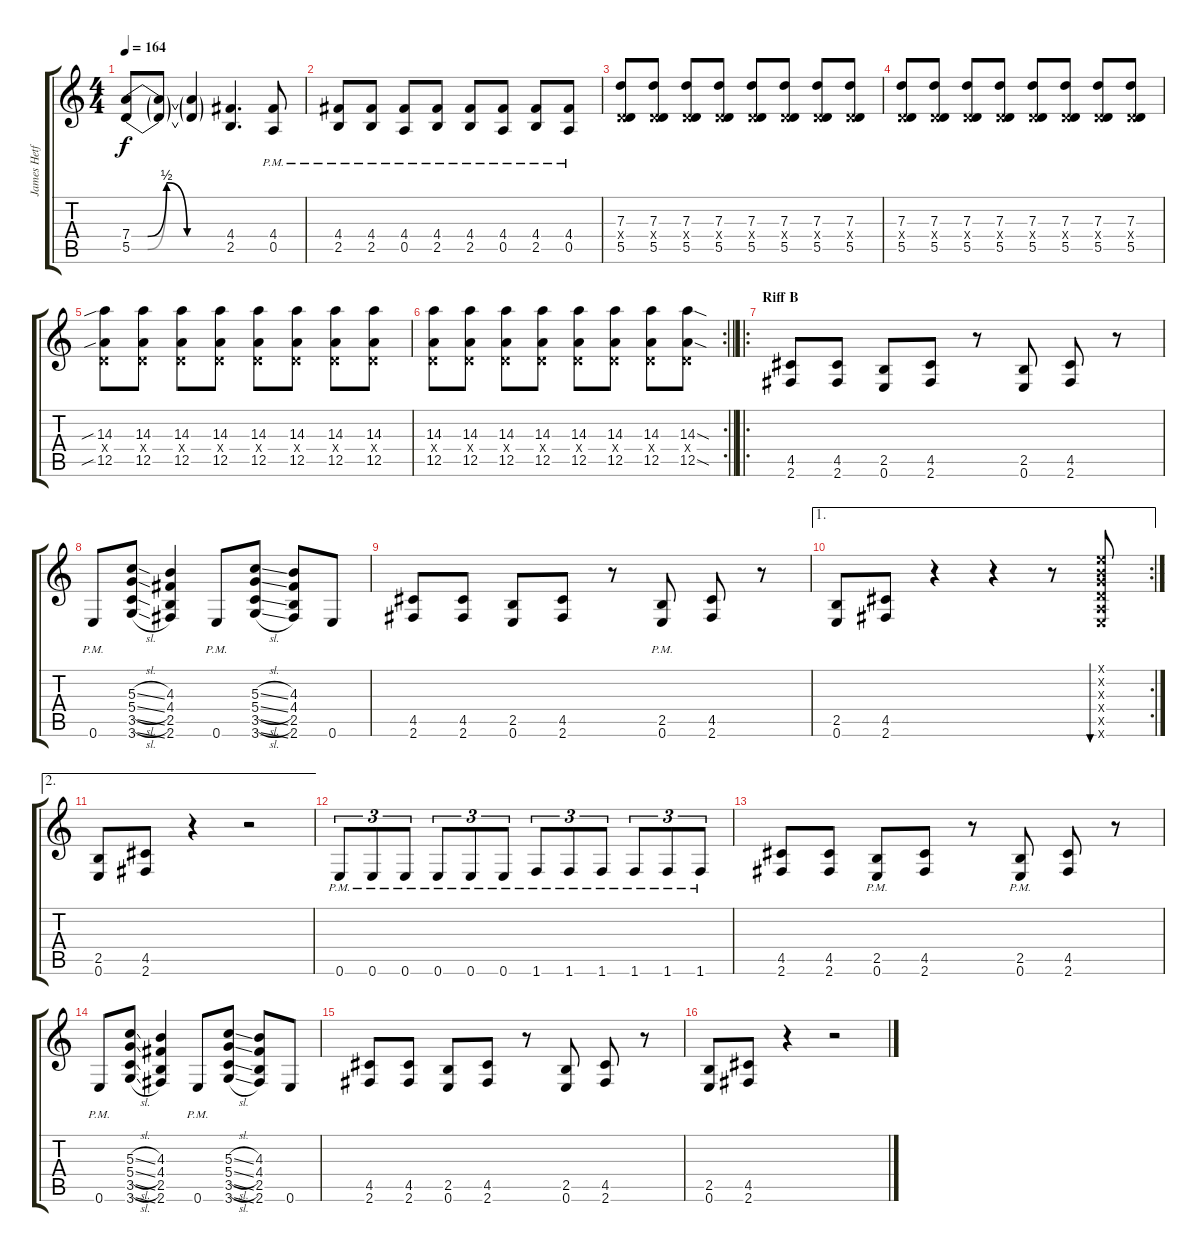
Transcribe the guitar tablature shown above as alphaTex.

\track ("James Hetfield" "James Hetf") {instrument distortionguitar}
\staff {score tabs}
\tuning (E4 B3 G3 D3 A2 E2) {hide}
\ts (4 4)
\tempo 164
\clef g2
\ks c
(7.4{be (custom 0 0 10 0 22 2 35 0 45 0 60 0)} 5.5{be (custom 0 0 10 0 22 2 35 0 60 0)}).8{dy f} (7.4{t} 5.5{t}).8 (7.4{t} 5.5{t}).4 (4.4 2.5).4{d} (4.4{pm} 0.5{pm}).8 |
(4.4{pm} 2.5{pm}).8 (4.4{pm} 2.5{pm}).8 (4.4{pm} 0.5{pm}).8 (4.4{pm} 2.5{pm}).8 (4.4{pm} 2.5{pm}).8 (4.4{pm} 0.5{pm}).8 (4.4{pm} 2.5{pm}).8 (4.4{pm} 0.5{pm}).8 |
(7.3 0.4{x} 5.5).8 (7.3 0.4{x} 5.5).8 (7.3 0.4{x} 5.5).8 (7.3 0.4{x} 5.5).8 (7.3 0.4{x} 5.5).8 (7.3 0.4{x} 5.5).8 (7.3 0.4{x} 5.5).8 (7.3 0.4{x} 5.5).8 |
(7.3 0.4{x} 5.5).8 (7.3 0.4{x} 5.5).8 (7.3 0.4{x} 5.5).8 (7.3 0.4{x} 5.5).8 (7.3 0.4{x} 5.5).8 (7.3 0.4{x} 5.5).8 (7.3 0.4{x} 5.5).8 (7.3 0.4{x} 5.5).8 |
(14.3{sib} 0.4{x} 12.5{sib}).8 (14.3 0.4{x} 12.5).8 (14.3 0.4{x} 12.5).8 (14.3 0.4{x} 12.5).8 (14.3 0.4{x} 12.5).8 (14.3 0.4{x} 12.5).8 (14.3 0.4{x} 12.5).8 (14.3 0.4{x} 12.5).8 |
\rc 2
\barLineRight lightlight
(14.3 0.4{x} 12.5).8 (14.3 0.4{x} 12.5).8 (14.3 0.4{x} 12.5).8 (14.3 0.4{x} 12.5).8 (14.3 0.4{x} 12.5).8 (14.3 0.4{x} 12.5).8 (14.3 0.4{x} 12.5).8 (14.3{sod} 0.4{x} 12.5{sod}).8 |
\ro
\section ("" "Riff B")
(4.5 2.6).8 (4.5 2.6).8 (2.5 0.6).8 (4.5 2.6).8 r.8 (2.5 0.6).8 (4.5 2.6).8 r.8 |
0.6{pm}.8 (5.3{sl} 5.4{sl} 3.5{sl} 3.6{sl}).8 (4.3 4.4 2.5 2.6).4 0.6{pm}.8 (5.3{sl} 5.4{sl} 3.5{sl} 3.6{sl}).8 (4.3 4.4 2.5 2.6).8 0.6.8 |
(4.5 2.6).8 (4.5 2.6).8 (2.5 0.6).8 (4.5 2.6).8 r.8 (2.5{pm} 0.6{pm}).8 (4.5 2.6).8 r.8 |
\ae 1
\rc 2
(2.5 0.6).8 (4.5 2.6).8 r.4 r.4 r.8 (0.1{x} 0.2{x} 0.3{x} 0.4{x} 0.5{x} 0.6{x}).8{bu 60} |
\ae 2
(2.5 0.6).8 (4.5 2.6).8 r.4 r.2 |
0.6{pm}.8{tu (3 2)} 0.6{pm}.8{tu (3 2)} 0.6{pm}.8{tu (3 2)} 0.6{pm}.8{tu (3 2)} 0.6{pm}.8{tu (3 2)} 0.6{pm}.8{tu (3 2)} 1.6{pm}.8{tu (3 2)} 1.6{pm}.8{tu (3 2)} 1.6{pm}.8{tu (3 2)} 1.6{pm}.8{tu (3 2)} 1.6{pm}.8{tu (3 2)} 1.6{pm}.8{tu (3 2)} |
(4.5 2.6).8 (4.5 2.6).8 (2.5{pm} 0.6{pm}).8 (4.5 2.6).8 r.8 (2.5{pm} 0.6{pm}).8 (4.5 2.6).8 r.8 |
0.6{pm}.8 (5.3{sl} 5.4{sl} 3.5{sl} 3.6{sl}).8 (4.3 4.4 2.5 2.6).4 0.6{pm}.8 (5.3{sl} 5.4{sl} 3.5{sl} 3.6{sl}).8 (4.3 4.4 2.5 2.6).8 0.6.8 |
(4.5 2.6).8 (4.5 2.6).8 (2.5 0.6).8 (4.5 2.6).8 r.8 (2.5 0.6).8 (4.5 2.6).8 r.8 |
(2.5 0.6).8 (4.5 2.6).8 r.4 r.2
